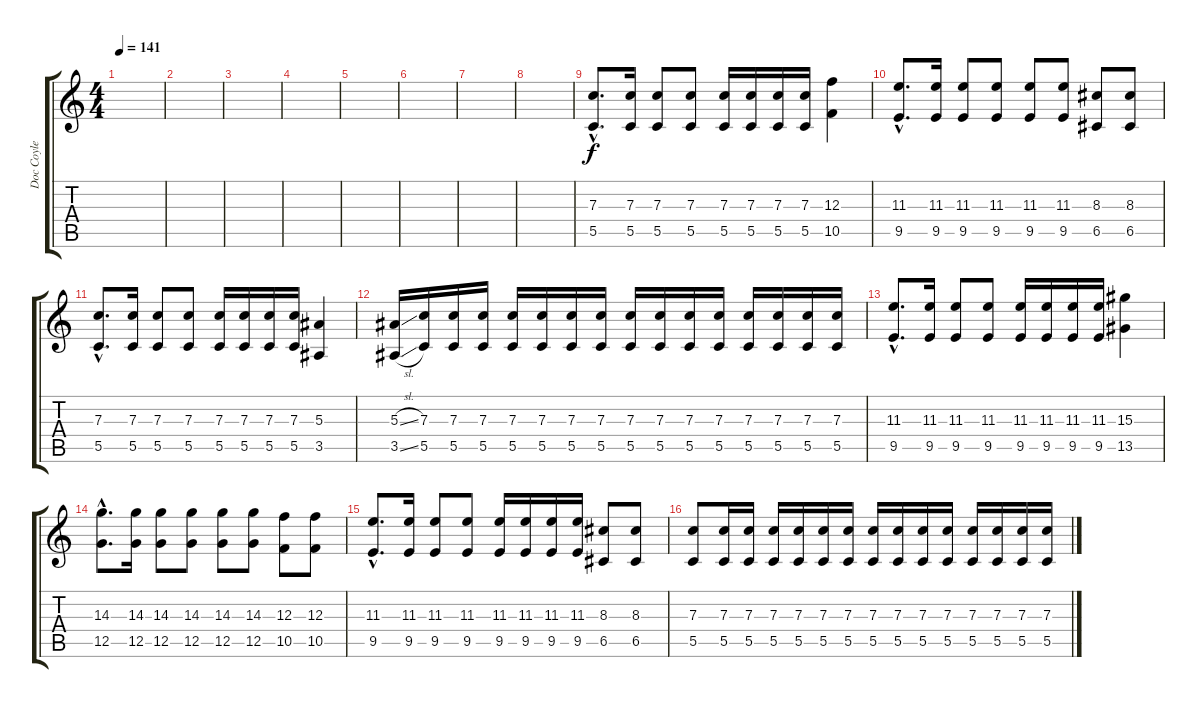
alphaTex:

\track ("Doc Coyle (Harmonizer)" "Doc Coyle ") {instrument distortionguitar}
\staff {score tabs}
\tuning (D4 A3 F3 C3 G2 C2) {hide}
\ts (4 4)
\tempo 141
\clef g2
\ks c
|
|
|
|
|
|
|
|
(7.3{hac} 5.5{hac}).8{d} (7.3 5.5).16 (7.3 5.5).8 (7.3 5.5).8 (7.3 5.5).16 (7.3 5.5).16 (7.3 5.5).16 (7.3 5.5).16 (12.3 10.5).4 |
(11.3{hac} 9.5{hac}).8{d} (11.3 9.5).16 (11.3 9.5).8 (11.3 9.5).8 (11.3 9.5).8 (11.3 9.5).8 (8.3 6.5).8 (8.3 6.5).8 |
(7.3{hac} 5.5{hac}).8{d} (7.3 5.5).16 (7.3 5.5).8 (7.3 5.5).8 (7.3 5.5).16 (7.3 5.5).16 (7.3 5.5).16 (7.3 5.5).16 (5.3 3.5).4 |
(5.3{sl} 3.5{sl}).16 (7.3 5.5).16 (7.3 5.5).16 (7.3 5.5).16 (7.3 5.5).16 (7.3 5.5).16 (7.3 5.5).16 (7.3 5.5).16 (7.3 5.5).16 (7.3 5.5).16 (7.3 5.5).16 (7.3 5.5).16 (7.3 5.5).16 (7.3 5.5).16 (7.3 5.5).16 (7.3 5.5).16 |
(11.3{hac} 9.5{hac}).8{d} (11.3 9.5).16 (11.3 9.5).8 (11.3 9.5).8 (11.3 9.5).16 (11.3 9.5).16 (11.3 9.5).16 (11.3 9.5).16 (15.3 13.5).4 |
(14.3{hac} 12.5{hac}).8{d} (14.3 12.5).16 (14.3 12.5).8 (14.3 12.5).8 (14.3 12.5).8 (14.3 12.5).8 (12.3 10.5).8 (12.3 10.5).8 |
(11.3{hac} 9.5{hac}).8{d} (11.3 9.5).16 (11.3 9.5).8 (11.3 9.5).8 (11.3 9.5).16 (11.3 9.5).16 (11.3 9.5).16 (11.3 9.5).16 (8.3 6.5).8 (8.3 6.5).8 |
(7.3 5.5).8 (7.3 5.5).16 (7.3 5.5).16 (7.3 5.5).16 (7.3 5.5).16 (7.3 5.5).16 (7.3 5.5).16 (7.3 5.5).16 (7.3 5.5).16 (7.3 5.5).16 (7.3 5.5).16 (7.3 5.5).16 (7.3 5.5).16 (7.3 5.5).16 (7.3 5.5).16
